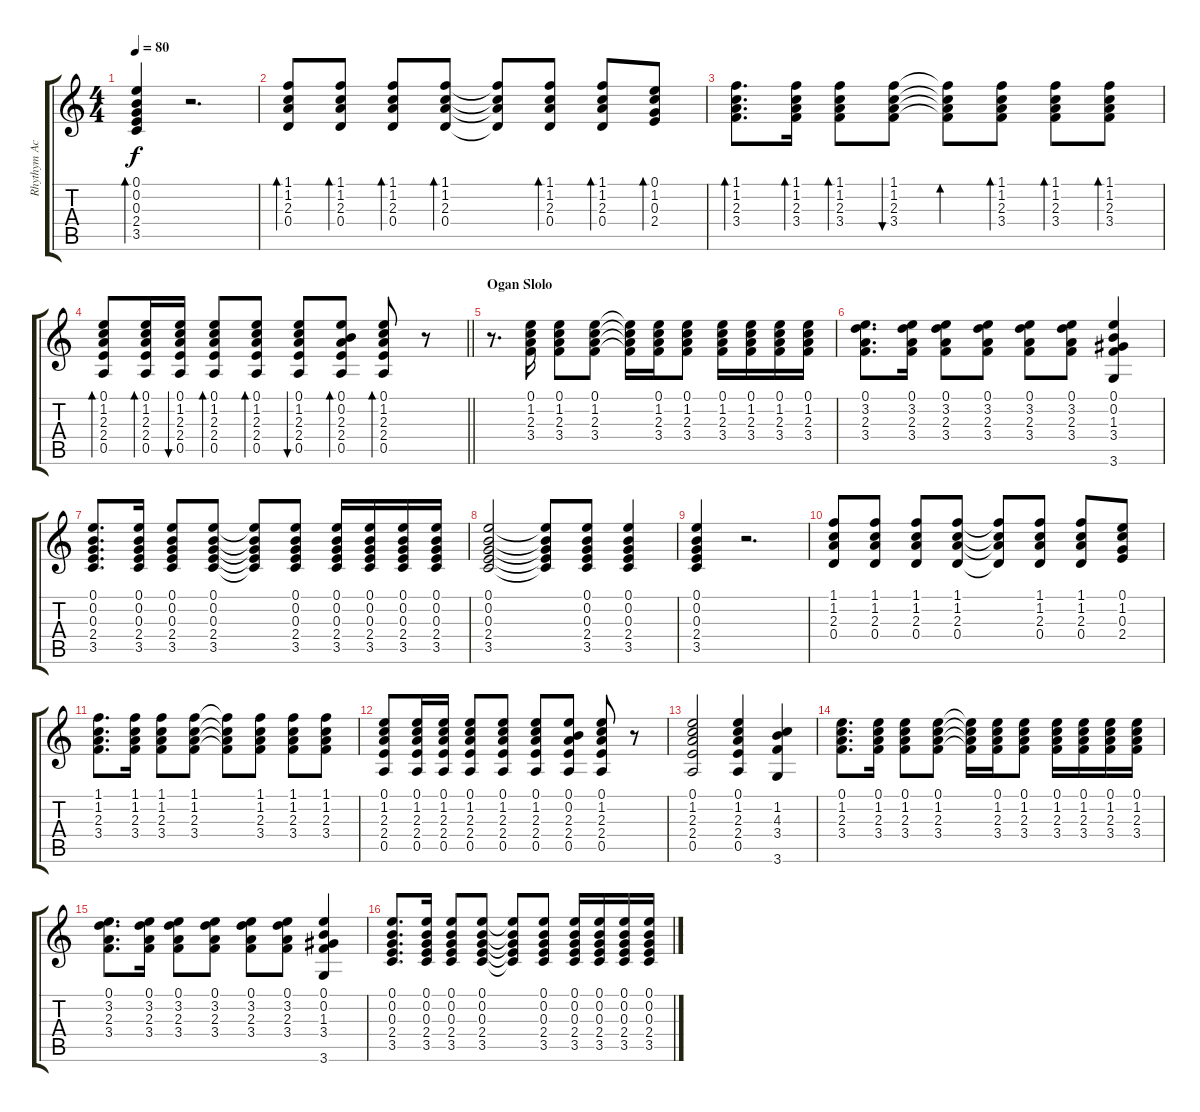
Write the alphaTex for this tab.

\track ("Rhythym Acoustic Guitar" "Rhythym Ac") {instrument acousticguitarsteel}
\staff {score tabs}
\tuning (E4 B3 G3 D3 A2 E2) {hide}
\ts (4 4)
\tempo 80
\clef g2
\ks c
(0.1 0.2 0.3 2.4 3.5).4{bd 120 dy f} r.2{d} |
(1.1 1.2 2.3 0.4).8{bd 120} (1.1 1.2 2.3 0.4).8{bd 120} (1.1 1.2 2.3 0.4).8{bd 120} (1.1 1.2 2.3 0.4).8{bd 120} (1.1{t} 1.2{t} 2.3{t} 0.4{t}).8 (1.1 1.2 2.3 0.4).8{bd 120} (1.1 1.2 2.3 0.4).8{bd 120} (0.1 1.2 0.3 2.4).8{bd 120} |
(1.1 1.2 2.3 3.4).8{d bd 120} (1.1 1.2 2.3 3.4).16{bd 120} (1.1 1.2 2.3 3.4).8{bd 120} (1.1 1.2 2.3 3.4).8{bu 120} (1.1{t} 1.2{t} 2.3{t} 3.4{t}).8{bd 120} (1.1 1.2 2.3 3.4).8{bd 120} (1.1 1.2 2.3 3.4).8{bd 120} (1.1 1.2 2.3 3.4).8{bd 120} |
\barLineRight lightlight
(0.1 1.2 2.3 2.4 0.5).8{bd 120} (0.1 1.2 2.3 2.4 0.5).16{bd 120} (0.1 1.2 2.3 2.4 0.5).16{bu 120} (0.1 1.2 2.3 2.4 0.5).8{bd 120} (0.1 1.2 2.3 2.4 0.5).8{bd 120} (0.1 1.2 2.3 2.4 0.5).8{bu 120} (0.1 0.2 2.3 2.4 0.5).8{bd 120} (0.1 1.2 2.3 2.4 0.5).8{bd 120} r.8 |
\section ("" "Ogan Slolo")
r.8{d} (0.1 1.2 2.3 3.4).16 (0.1 1.2 2.3 3.4).8 (0.1 1.2 2.3 3.4).8 (0.1{t} 1.2{t} 2.3{t} 3.4{t}).16 (0.1 1.2 2.3 3.4).16 (0.1 1.2 2.3 3.4).8 (0.1 1.2 2.3 3.4).16 (0.1 1.2 2.3 3.4).16 (0.1 1.2 2.3 3.4).16 (0.1 1.2 2.3 3.4).16 |
(0.1 3.2 2.3 3.4).8{d} (0.1 3.2 2.3 3.4).16 (0.1 3.2 2.3 3.4).8 (0.1 3.2 2.3 3.4).8 (0.1 3.2 2.3 3.4).8 (0.1 3.2 2.3 3.4).8 (0.1 0.2 1.3 3.4 3.6).4 |
(0.1 0.2 0.3 2.4 3.5).8{d} (0.1 0.2 0.3 2.4 3.5).16 (0.1 0.2 0.3 2.4 3.5).8 (0.1 0.2 0.3 2.4 3.5).8 (0.1{t} 0.2{t} 0.3{t} 2.4{t} 3.5{t}).8 (0.1 0.2 0.3 2.4 3.5).8 (0.1 0.2 0.3 2.4 3.5).16 (0.1 0.2 0.3 2.4 3.5).16 (0.1 0.2 0.3 2.4 3.5).16 (0.1 0.2 0.3 2.4 3.5).16 |
(0.1 0.2 0.3 2.4 3.5).2 (0.1{t} 0.2{t} 0.3{t} 2.4{t} 3.5{t}).8 (0.1 0.2 0.3 2.4 3.5).8 (0.1 0.2 0.3 2.4 3.5).4 |
(0.1 0.2 0.3 2.4 3.5).4 r.2{d} |
(1.1 1.2 2.3 0.4).8 (1.1 1.2 2.3 0.4).8 (1.1 1.2 2.3 0.4).8 (1.1 1.2 2.3 0.4).8 (1.1{t} 1.2{t} 2.3{t} 0.4{t}).8 (1.1 1.2 2.3 0.4).8 (1.1 1.2 2.3 0.4).8 (0.1 1.2 0.3 2.4).8 |
(1.1 1.2 2.3 3.4).8{d} (1.1 1.2 2.3 3.4).16 (1.1 1.2 2.3 3.4).8 (1.1 1.2 2.3 3.4).8 (1.1{t} 1.2{t} 2.3{t} 3.4{t}).8 (1.1 1.2 2.3 3.4).8 (1.1 1.2 2.3 3.4).8 (1.1 1.2 2.3 3.4).8 |
(0.1 1.2 2.3 2.4 0.5).8 (0.1 1.2 2.3 2.4 0.5).16 (0.1 1.2 2.3 2.4 0.5).16 (0.1 1.2 2.3 2.4 0.5).8 (0.1 1.2 2.3 2.4 0.5).8 (0.1 1.2 2.3 2.4 0.5).8 (0.1 0.2 2.3 2.4 0.5).8 (0.1 1.2 2.3 2.4 0.5).8 r.8 |
(0.1 1.2 2.3 2.4 0.5).2 (0.1 1.2 2.3 2.4 0.5).4 (1.2 4.3 3.4 3.6).4 |
(0.1 1.2 2.3 3.4).8{d} (0.1 1.2 2.3 3.4).16 (0.1 1.2 2.3 3.4).8 (0.1 1.2 2.3 3.4).8 (0.1{t} 1.2{t} 2.3{t} 3.4{t}).16 (0.1 1.2 2.3 3.4).16 (0.1 1.2 2.3 3.4).8 (0.1 1.2 2.3 3.4).16 (0.1 1.2 2.3 3.4).16 (0.1 1.2 2.3 3.4).16 (0.1 1.2 2.3 3.4).16 |
(0.1 3.2 2.3 3.4).8{d} (0.1 3.2 2.3 3.4).16 (0.1 3.2 2.3 3.4).8 (0.1 3.2 2.3 3.4).8 (0.1 3.2 2.3 3.4).8 (0.1 3.2 2.3 3.4).8 (0.1 0.2 1.3 3.4 3.6).4 |
(0.1 0.2 0.3 2.4 3.5).8{d} (0.1 0.2 0.3 2.4 3.5).16 (0.1 0.2 0.3 2.4 3.5).8 (0.1 0.2 0.3 2.4 3.5).8 (0.1{t} 0.2{t} 0.3{t} 2.4{t} 3.5{t}).8 (0.1 0.2 0.3 2.4 3.5).8 (0.1 0.2 0.3 2.4 3.5).16 (0.1 0.2 0.3 2.4 3.5).16 (0.1 0.2 0.3 2.4 3.5).16 (0.1 0.2 0.3 2.4 3.5).16
